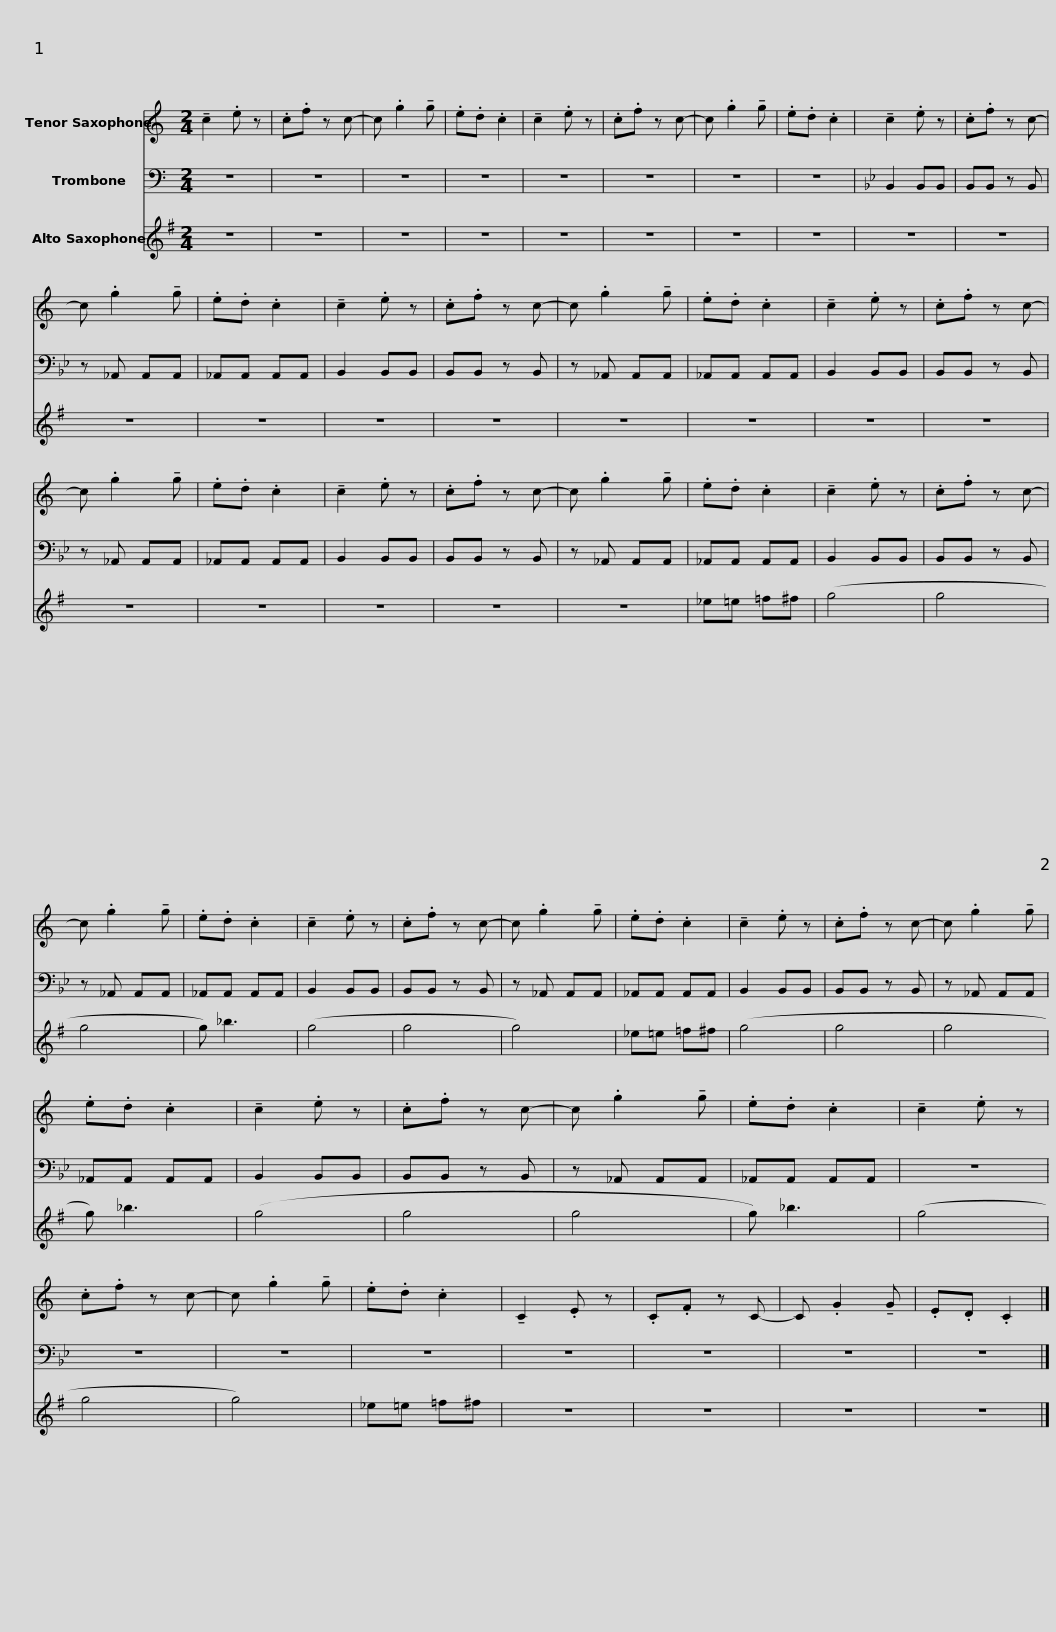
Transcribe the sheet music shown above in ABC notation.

X:1
%%score 1 2 3
L:1/8
M:2/4
I:linebreak $
K:C
V:1 treble transpose=-14
V:2 bass
V:3 treble transpose=-9
V:1
[K:C] !tenuto!c2 .e z | .c.f z c- | c .g2 !tenuto!g | .e.d .c2 | !tenuto!c2 .e z | %5
 .c.f z c- | c .g2 !tenuto!g | .e.d .c2 | !tenuto!c2 .e z |$ .c.f z c- | %10
 c .g2 !tenuto!g | .e.d .c2 | !tenuto!c2 .e z | .c.f z c- | c .g2 !tenuto!g | %15
 .e.d .c2 | !tenuto!c2 .e z | .c.f z c- |$ c .g2 !tenuto!g | .e.d .c2 | %20
 !tenuto!c2 .e z | .c.f z c- | c .g2 !tenuto!g | .e.d .c2 | !tenuto!c2 .e z | %25
 .c.f z c- |$ c .g2 !tenuto!g | .e.d .c2 | !tenuto!c2 .e z | .c.f z c- | %30
 c .g2 !tenuto!g | .e.d .c2 | !tenuto!c2 .e z | .c.f z c- |$ c .g2 !tenuto!g | %35
 .e.d .c2 | !tenuto!c2 .e z | .c.f z c- | c .g2 !tenuto!g | .e.d .c2 | %40
 !tenuto!c2 .e z | .c.f z c- | c .g2 !tenuto!g |$ .e.d .c2 | !tenuto!C2 .E z | %45
 .C.F z C- | C .G2 !tenuto!G | .E.D .C2 |] %48
V:2
 z4 | z4 | z4 | z4 | z4 | %5
 z4 | z4 | z4 |[K:Bb] B,,2 B,,B,, |$ B,,B,, z B,, | %10
 z _A,, A,,A,, | _A,,A,, A,,A,, | B,,2 B,,B,, | B,,B,, z B,, | z _A,, A,,A,, | %15
 _A,,A,, A,,A,, | B,,2 B,,B,, | B,,B,, z B,, |$ z _A,, A,,A,, | _A,,A,, A,,A,, | %20
 B,,2 B,,B,, | B,,B,, z B,, | z _A,, A,,A,, | _A,,A,, A,,A,, | B,,2 B,,B,, | %25
 B,,B,, z B,, |$ z _A,, A,,A,, | _A,,A,, A,,A,, | B,,2 B,,B,, | B,,B,, z B,, | %30
 z _A,, A,,A,, | _A,,A,, A,,A,, | B,,2 B,,B,, | B,,B,, z B,, |$ z _A,, A,,A,, | %35
 _A,,A,, A,,A,, | B,,2 B,,B,, | B,,B,, z B,, | z _A,, A,,A,, | _A,,A,, A,,A,, | %40
 z4 | z4 | z4 |$ z4 | z4 | %45
 z4 | z4 | z4 |] %48
V:3
[K:G] z4 | z4 | z4 | z4 | z4 | %5
 z4 | z4 | z4 | z4 |$ z4 | %10
 z4 | z4 | z4 | z4 | z4 | %15
 z4 | z4 | z4 |$ z4 | z4 | %20
 z4 | z4 | z4 | _e=e =f^f | (g4 | %25
 g4 |$ g4 | g) _b3 | (g4 | g4 | %30
 g4) | _e=e =f^f | (g4 | g4 |$ g4 | %35
 g) _b3 | (g4 | g4 | g4 | g) _b3 | %40
 (g4 | g4 | g4) |$ _e=e =f^f | z4 | %45
 z4 | z4 | z4 |] %48
